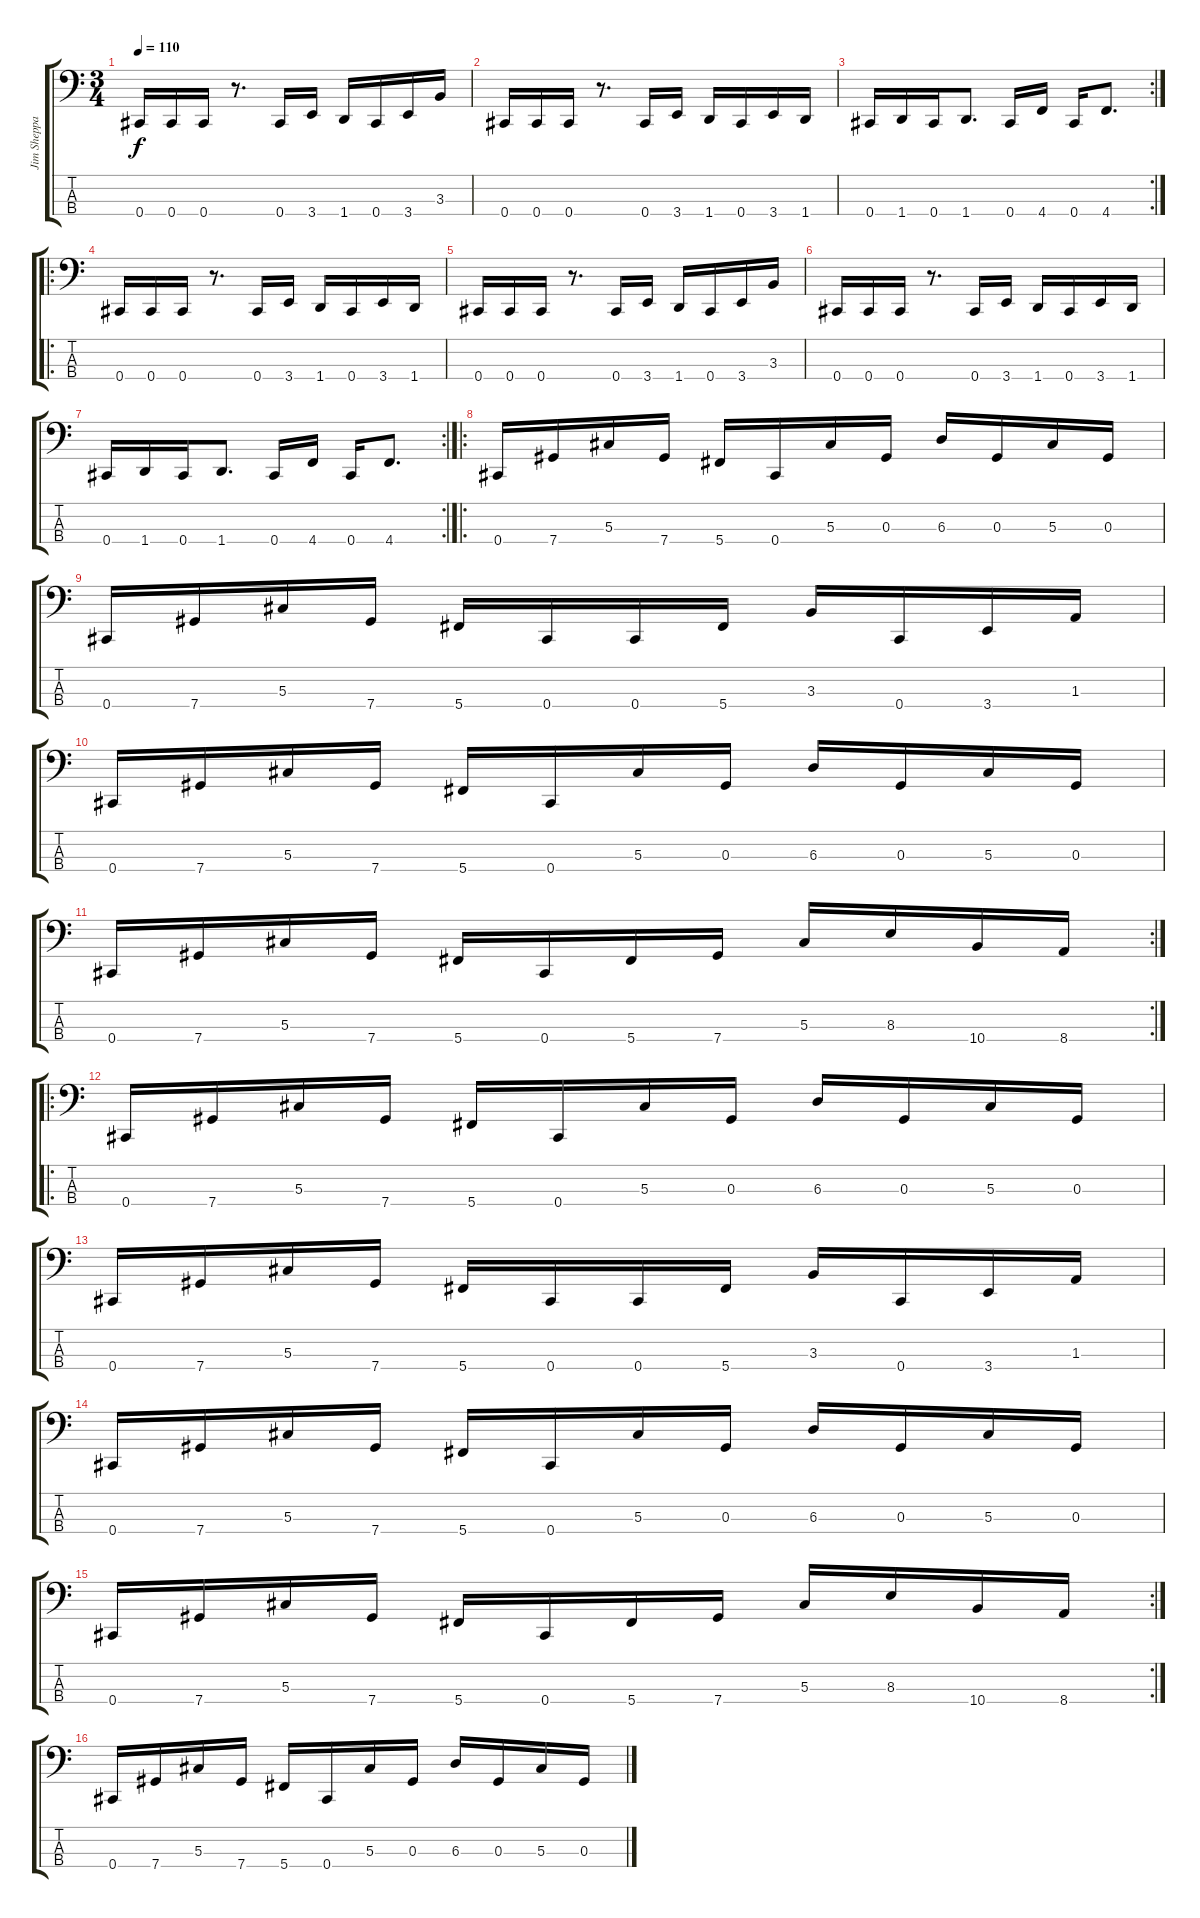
\track ("Jim Sheppard" "Jim Sheppa") {instrument electricbasspick}
\staff {score tabs}
\tuning (Gb2 Db2 Ab1 Db1) {hide}
\ts (3 4)
\tempo 110
\clef f4
\ks c
0.4.16{dy f} 0.4.16 0.4.16 r.8{d} 0.4.16 3.4.16 1.4.16 0.4.16 3.4.16 3.3.16 |
0.4.16 0.4.16 0.4.16 r.8{d} 0.4.16 3.4.16 1.4.16 0.4.16 3.4.16 1.4.16 |
\rc 2
0.4.16 1.4.16 0.4.16 1.4.8{d} 0.4.16 4.4.16 0.4.16 4.4.8{d} |
\ro
0.4.16 0.4.16 0.4.16 r.8{d} 0.4.16 3.4.16 1.4.16 0.4.16 3.4.16 1.4.16 |
0.4.16 0.4.16 0.4.16 r.8{d} 0.4.16 3.4.16 1.4.16 0.4.16 3.4.16 3.3.16 |
0.4.16 0.4.16 0.4.16 r.8{d} 0.4.16 3.4.16 1.4.16 0.4.16 3.4.16 1.4.16 |
\rc 2
0.4.16 1.4.16 0.4.16 1.4.8{d} 0.4.16 4.4.16 0.4.16 4.4.8{d} |
\ro
0.4.16 7.4.16 5.3.16 7.4.16 5.4.16 0.4.16 5.3.16 0.3.16 6.3.16 0.3.16 5.3.16 0.3.16 |
0.4.16 7.4.16 5.3.16 7.4.16 5.4.16 0.4.16 0.4.16 5.4.16 3.3.16 0.4.16 3.4.16 1.3.16 |
0.4.16 7.4.16 5.3.16 7.4.16 5.4.16 0.4.16 5.3.16 0.3.16 6.3.16 0.3.16 5.3.16 0.3.16 |
\rc 2
0.4.16 7.4.16 5.3.16 7.4.16 5.4.16 0.4.16 5.4.16 7.4.16 5.3.16 8.3.16 10.4.16 8.4.16 |
\ro
0.4.16 7.4.16 5.3.16 7.4.16 5.4.16 0.4.16 5.3.16 0.3.16 6.3.16 0.3.16 5.3.16 0.3.16 |
0.4.16 7.4.16 5.3.16 7.4.16 5.4.16 0.4.16 0.4.16 5.4.16 3.3.16 0.4.16 3.4.16 1.3.16 |
0.4.16 7.4.16 5.3.16 7.4.16 5.4.16 0.4.16 5.3.16 0.3.16 6.3.16 0.3.16 5.3.16 0.3.16 |
\rc 2
0.4.16 7.4.16 5.3.16 7.4.16 5.4.16 0.4.16 5.4.16 7.4.16 5.3.16 8.3.16 10.4.16 8.4.16 |
0.4.16 7.4.16 5.3.16 7.4.16 5.4.16 0.4.16 5.3.16 0.3.16 6.3.16 0.3.16 5.3.16 0.3.16
